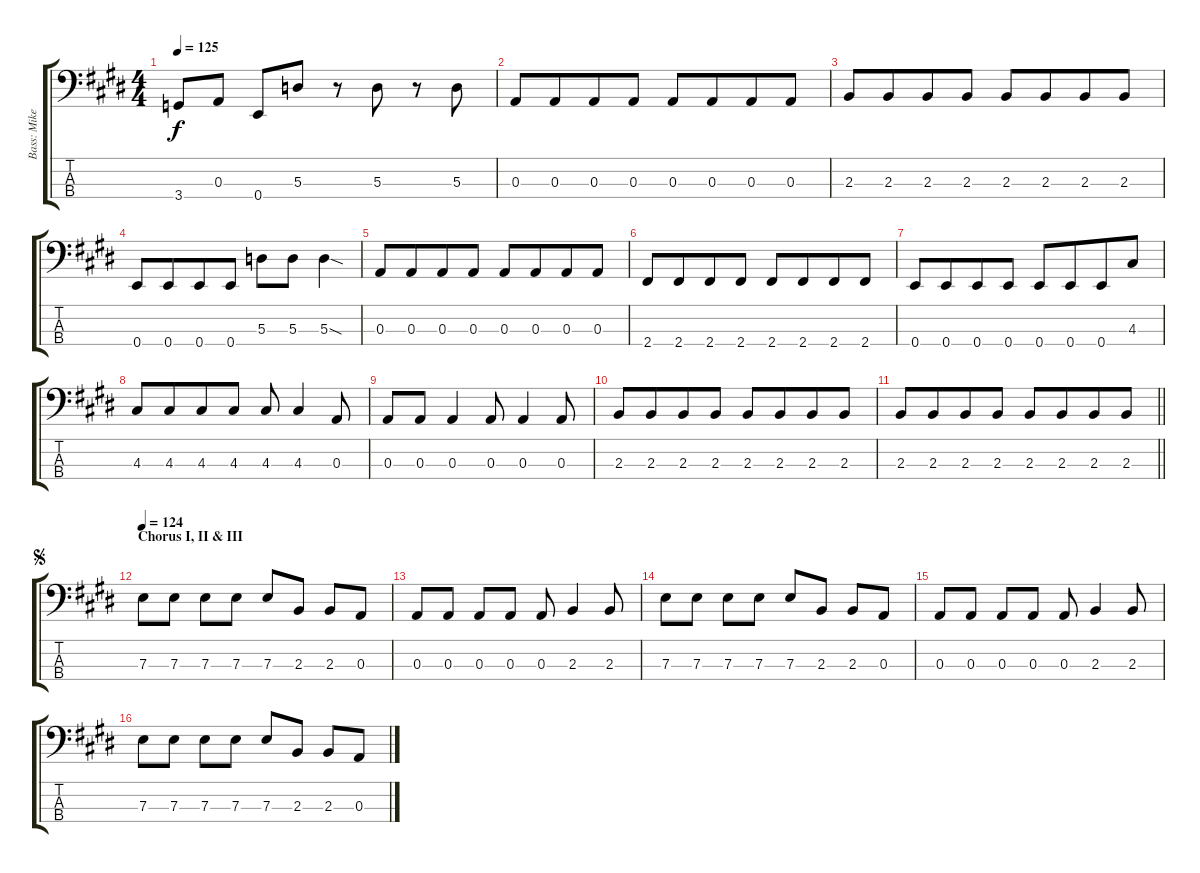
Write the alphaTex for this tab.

\track ("Bass: Mike" "Bass: Mike") {instrument electricbassfinger}
\staff {score tabs}
\tuning (G2 D2 A1 E1) {hide}
\ts (4 4)
\tempo 125
\clef f4
\ks e
3.4.8{dy f} 0.3.8 0.4.8 5.3.8 r.8 5.3.8 r.8 5.3.8 |
0.3.8 0.3.8{beam merge} 0.3.8 0.3.8 0.3.8 0.3.8{beam merge} 0.3.8 0.3.8 |
2.3.8 2.3.8{beam merge} 2.3.8{beam merge} 2.3.8 2.3.8 2.3.8{beam merge} 2.3.8{beam merge} 2.3.8 |
0.4.8 0.4.8{beam merge} 0.4.8 0.4.8 5.3.8 5.3.8 5.3{sod}.4 |
0.3.8 0.3.8{beam merge} 0.3.8 0.3.8 0.3.8 0.3.8{beam merge} 0.3.8 0.3.8 |
2.4.8 2.4.8{beam merge} 2.4.8 2.4.8{beam split} 2.4.8 2.4.8{beam merge} 2.4.8 2.4.8 |
0.4.8 0.4.8{beam merge} 0.4.8 0.4.8{beam split} 0.4.8 0.4.8{beam merge} 0.4.8 4.3.8 |
4.3.8 4.3.8{beam merge} 4.3.8 4.3.8 4.3.8 4.3.4 0.3.8 |
0.3.8 0.3.8{beam merge} 0.3.4 0.3.8 0.3.4 0.3.8 |
2.3.8 2.3.8{beam merge} 2.3.8{beam merge} 2.3.8 2.3.8 2.3.8{beam merge} 2.3.8{beam merge} 2.3.8 |
\barLineRight lightlight
2.3.8 2.3.8{beam merge} 2.3.8{beam merge} 2.3.8 2.3.8 2.3.8{beam merge} 2.3.8{beam merge} 2.3.8 |
\section ("" "Chorus I, II & III")
\jump segno
\tempo 124
7.3.8 7.3.8 7.3.8 7.3.8 7.3.8 2.3.8 2.3.8 0.3.8 |
0.3.8 0.3.8 0.3.8 0.3.8 0.3.8 2.3.4 2.3.8 |
7.3.8 7.3.8 7.3.8 7.3.8 7.3.8 2.3.8 2.3.8 0.3.8 |
0.3.8 0.3.8 0.3.8 0.3.8 0.3.8 2.3.4 2.3.8 |
7.3.8 7.3.8 7.3.8 7.3.8 7.3.8 2.3.8 2.3.8 0.3.8
